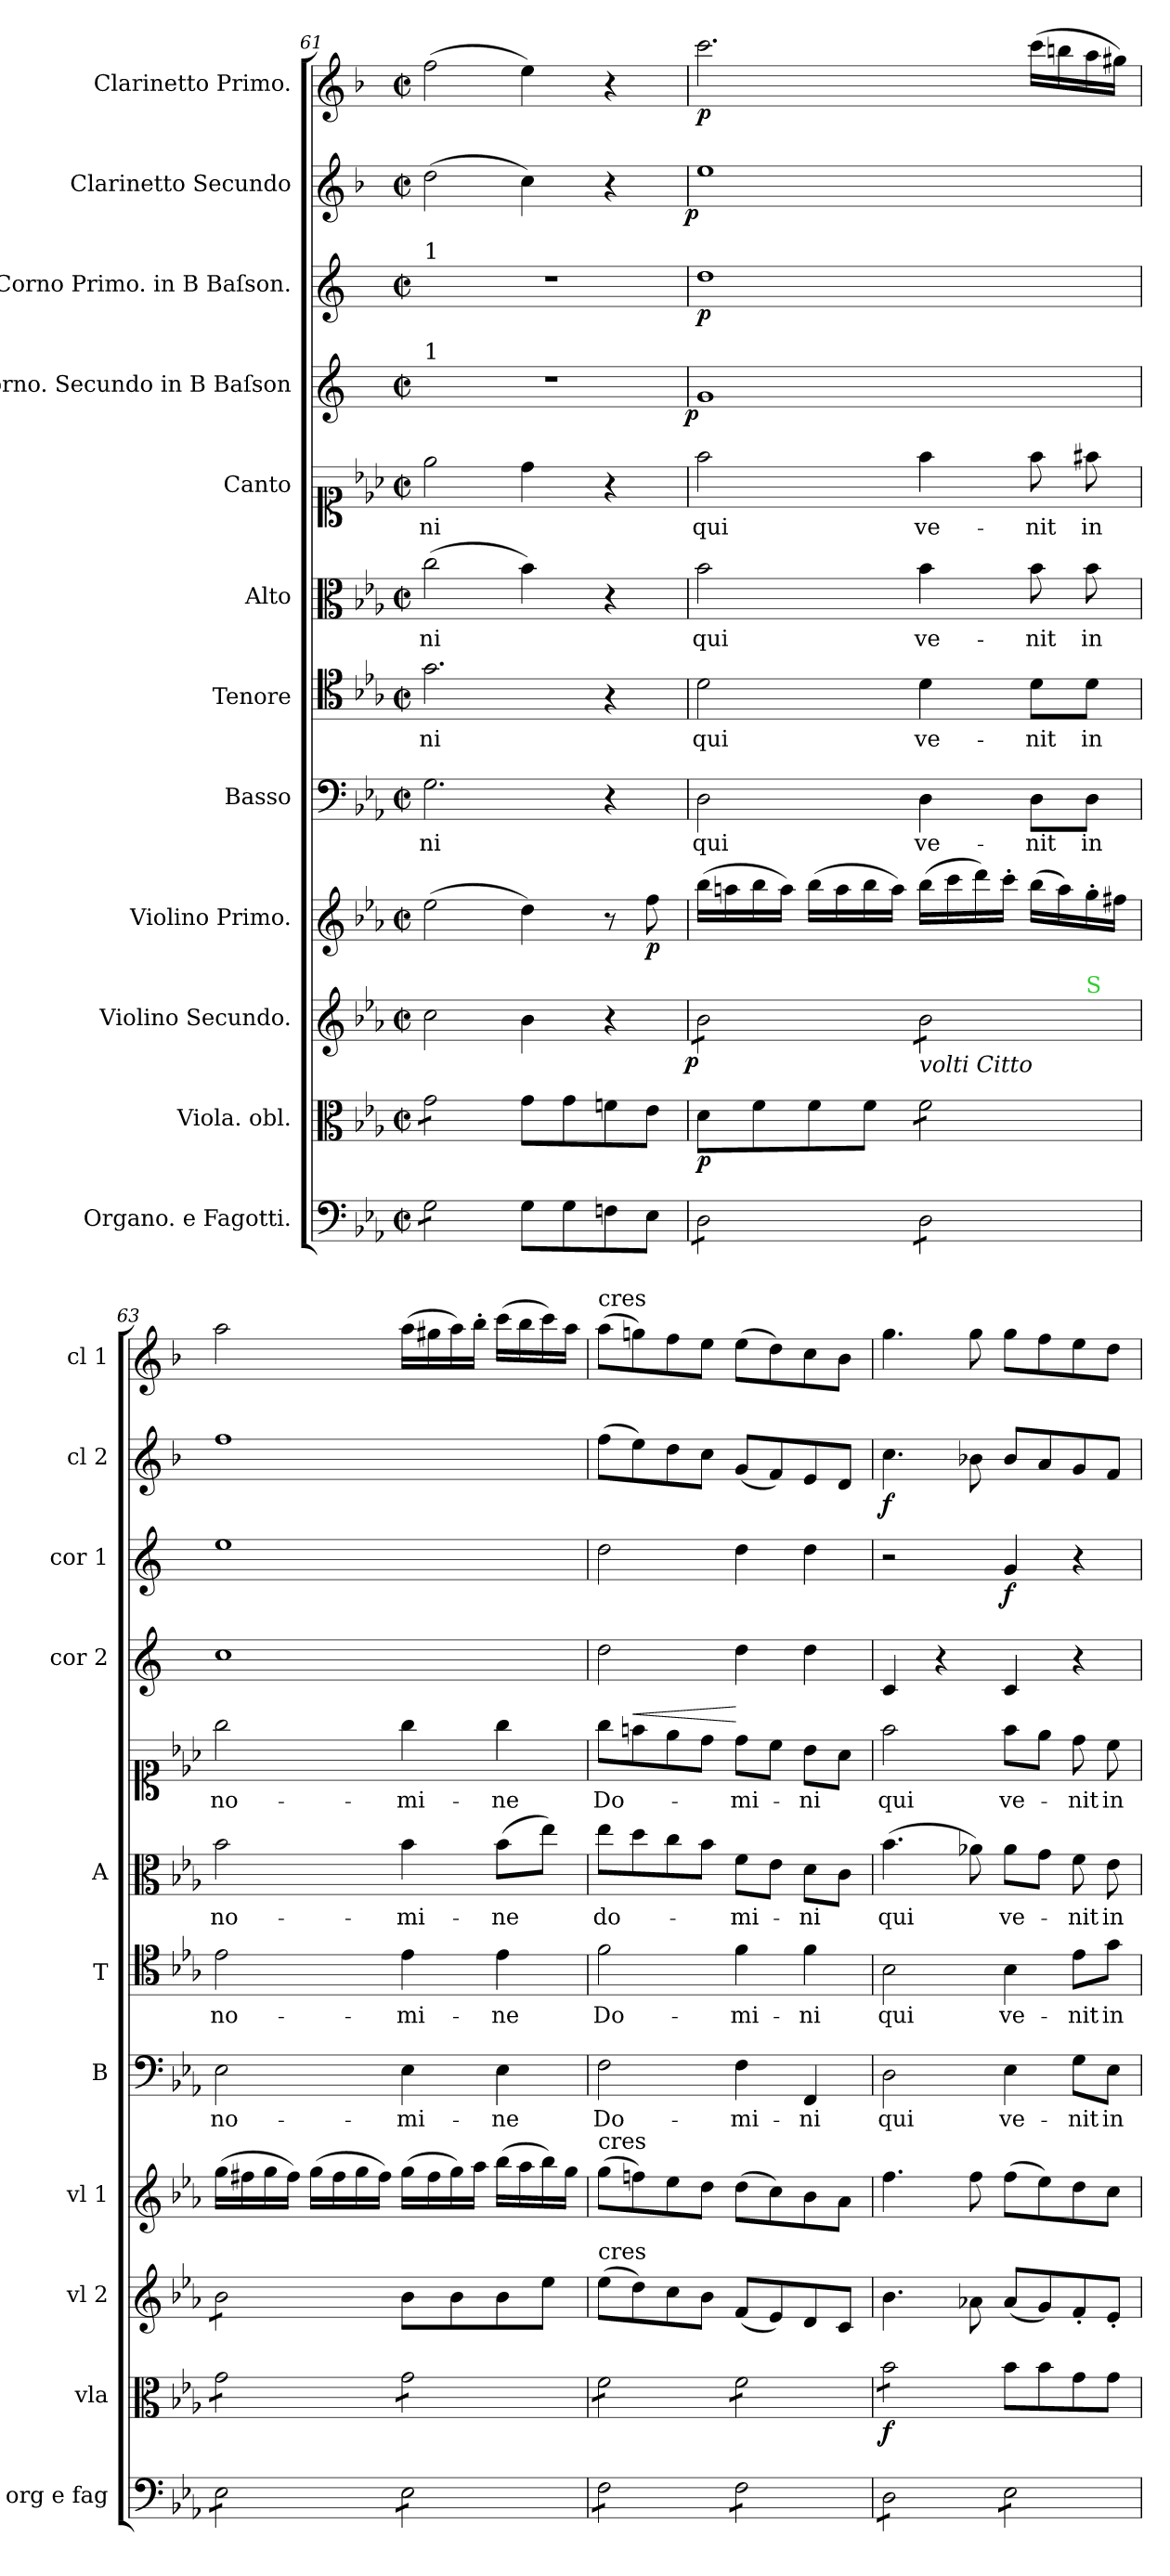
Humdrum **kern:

**kern	**kern	**dynam	**kern	**dynam	**kern	**dynam	**kern	**text	**kern	**text	**kern	**text	**kern	**text	**dynam	**kern	**dynam	**kern	**dynam	**kern	**dynam	**kern	**dynam
*part12	*part11	*part11	*part10	*part10	*part9	*part9	*part8	*part8	*part7	*part7	*part6	*part6	*part5	*part5	*part5	*part4	*part4	*part3	*part3	*part2	*part2	*part1	*part1
*staff12	*staff11	*staff11	*staff10	*staff10	*staff9	*staff9	*staff8	*staff8	*staff7	*staff7	*staff6	*staff6	*staff5	*staff5	*staff5	*staff4	*staff4	*staff3	*staff3	*staff2	*staff2	*staff1	*staff1
*I"Organo. e Fagotti.	*I"Viola. obl.	*	*I"Violino Secundo.	*	*I"Violino Primo.	*	*I"Basso	*	*I"Tenore	*	*I"Alto	*	*I"Canto	*	*	*I"Corno. Secundo in B Baſson	*	*I"Corno Primo. in B Baſson.	*	*I"Clarinetto Secundo	*	*I"Clarinetto Primo.	*
*I'org e fag	*I'vla	*	*I'vl 2	*	*I'vl 1	*	*I'B	*	*I'T	*	*I'A	*	*	*	*	*I'cor 2	*	*I'cor 1	*	*I'cl 2	*	*I'cl 1	*
*clefF4	*clefC3	*	*clefG2	*	*clefG2	*	*clefF4	*	*clefC4	*	*clefC3	*	*clefC1	*	*	*clefG2	*	*clefG2	*	*clefG2	*	*clefG2	*
*	*	*	*	*	*	*	*	*	*	*	*	*	*	*	*	*ITrd-2c-3	*	*ITrd-2c-3	*	*ITrd1c2	*	*ITrd1c2	*
*k[b-e-a-]	*k[b-e-a-]	*	*k[b-e-a-]	*	*k[b-e-a-]	*	*k[b-e-a-]	*	*k[b-e-a-]	*	*k[b-e-a-]	*	*k[b-e-a-]	*	*	*k[b-e-a-]	*	*k[b-e-a-]	*	*k[b-e-a-]	*	*k[b-e-a-]	*
*E-:	*E-:	*	*E-:	*	*E-:	*	*E-:	*	*E-:	*	*E-:	*	*E-:	*	*	*	*	*	*	*E-:	*	*E-:	*
*M2/2	*M2/2	*	*M2/2	*	*M2/2	*	*M2/2	*	*M2/2	*	*M2/2	*	*M2/2	*	*	*M2/2	*	*M2/2	*	*M2/2	*	*M2/2	*
*met(c|)	*met(c|)	*	*met(c|)	*	*met(c|)	*	*met(c|)	*	*met(c|)	*	*met(c|)	*	*met(c|)	*	*	*met(c|)	*	*met(c|)	*	*met(c|)	*	*met(c|)	*
=61	=61	=61	=61	=61	=61	=61	=61	=61	=61	=61	=61	=61	=61	=61	=61	=61	=61	=61	=61	=61	=61	=61	=61
!	!	!	!	!	!	!	!	!	!	!	!	!	!	!	!	!	!	!LO:TX:a:t=1	!	!	!	!	!
!	!	!	!	!	!	!	!	!	!	!	!	!	!	!	!	!LO:TX:a:t=1	!	!	!	!	!	!	!
*tremolo	*	*	*	*	*	*	*	*	*	*	*	*	*	*	*	*	*	*	*	*	*	*	*
*	*tremolo	*	*	*	*	*	*	*	*	*	*	*	*	*	*	*	*	*	*	*	*	*	*
8G\L	8g\L	.	2cc\	.	(2ee-\	.	2.G\	-ni	2.g\	-ni	(2cc\	-ni	2ee-\	-ni	.	1r	.	1r	.	(2cc\	.	(2ee-\	.
8G\	8g\	.	.	.	.	.	.	.	.	.	.	.	.	.	.	.	.	.	.	.	.	.	.
8G\	8g\	.	.	.	.	.	.	.	.	.	.	.	.	.	.	.	.	.	.	.	.	.	.
8G\J	8g\J	.	.	.	.	.	.	.	.	.	.	.	.	.	.	.	.	.	.	.	.	.	.
*	*Xtremolo	*	*	*	*	*	*	*	*	*	*	*	*	*	*	*	*	*	*	*	*	*	*
*Xtremolo	*	*	*	*	*	*	*	*	*	*	*	*	*	*	*	*	*	*	*	*	*	*	*
8G\L	8g\L	.	4b-\	.	4dd\)	.	.	.	.	.	4b-\)	.	4dd\	.	.	.	.	.	.	4b-\)	.	4dd\)	.
8G\	8g\	.	.	.	.	.	.	.	.	.	.	.	.	.	.	.	.	.	.	.	.	.	.
8Fn\	8fn\	.	4r	.	8r	.	4r	.	4r	.	4r	.	4r	.	.	.	.	.	.	4r	.	4r	.
8E-\J	8e-\J	.	.	.	8ff\	p	.	.	.	.	.	.	.	.	.	.	.	.	.	.	.	.	.
=62	=62	=62	=62	=62	=62	=62	=62	=62	=62	=62	=62	=62	=62	=62	=62	=62	=62	=62	=62	=62	=62	=62	=62
!	!	!	!	!LO:DY:rj	!	!	!	!	!	!	!	!	!	!	!LO:DY:a	!	!LO:DY:rj	!	!	!	!LO:DY:rj	!	!
*	*	*	*^	*	*	*	*	*	*	*	*	*	*	*	*	*	*	*	*	*	*	*	*
*tremolo	*	*	*	*	*	*	*	*	*	*	*	*	*	*	*	*	*	*	*	*	*	*	*	*
*	*	*	*tremolo	*	*	*	*	*	*	*	*	*	*	*	*	*	*	*	*	*	*	*	*	*
8D\L	8d\L	p	8b-\L	2..ryy	p	(16bb-\LL	.	2D\	qui	2d\	qui	2b-\	qui	2ff\	qui	piano	1b-\	p	1ff\	p	1dd\	p	2.bb-\	p
.	.	.	.	.	.	16aan\	.	.	.	.	.	.	.	.	.	.	.	.	.	.	.	.	.	.
8D\	8f\	.	8b-\	.	.	16bb-\	.	.	.	.	.	.	.	.	.	.	.	.	.	.	.	.	.	.
.	.	.	.	.	.	16aa\JJ)	.	.	.	.	.	.	.	.	.	.	.	.	.	.	.	.	.	.
8D\	8f\	.	8b-\	.	.	(16bb-\LL	.	.	.	.	.	.	.	.	.	.	.	.	.	.	.	.	.	.
.	.	.	.	.	.	16aa\	.	.	.	.	.	.	.	.	.	.	.	.	.	.	.	.	.	.
8D\J	8f\J	.	8b-\J	.	.	16bb-\	.	.	.	.	.	.	.	.	.	.	.	.	.	.	.	.	.	.
.	.	.	.	.	.	16aa\JJ)	.	.	.	.	.	.	.	.	.	.	.	.	.	.	.	.	.	.
!	!	!	!LO:TX:b:i:t=volti Citto	!	!	!	!	!	!	!	!	!	!	!	!	!	!	!	!	!	!	!	!	!
*	*tremolo	*	*	*	*	*	*	*	*	*	*	*	*	*	*	*	*	*	*	*	*	*	*	*
8D\L	8f\L	.	8b-\L	.	.	(16bb-\LL	.	4D\	ve-	4d\	ve-	4b-\	ve-	4ff\	ve-	.	.	.	.	.	.	.	.	.
.	.	.	.	.	.	16ccc\	.	.	.	.	.	.	.	.	.	.	.	.	.	.	.	.	.	.
8D\	8f\	.	8b-\	.	.	16ddd\)	.	.	.	.	.	.	.	.	.	.	.	.	.	.	.	.	.	.
.	.	.	.	.	.	16ccc'\JJ	.	.	.	.	.	.	.	.	.	.	.	.	.	.	.	.	.	.
8D\	8f\	.	8b-\	.	.	(16bb-\LL	.	8D\L	-nit	8d\L	-nit	8b-\	-nit	8ff\	-nit	.	.	.	.	.	.	.	(16bb-\LL	.
.	.	.	.	.	.	16aa\)	.	.	.	.	.	.	.	.	.	.	.	.	.	.	.	.	16aan\	.
!	!	!	!	!LO:TX:a:color=limegreen:t=S	!	!	!	!	!	!	!	!	!	!	!	!	!	!	!	!	!	!	!	!
8D\J	8f\J	.	8b-\J	8ryy	.	16gg'\	.	8D\J	in	8d\J	in	8b-\	in	8ff#X\	in	.	.	.	.	.	.	.	16gg\	.
.	.	.	.	.	.	16ff#X\JJ	.	.	.	.	.	.	.	.	.	.	.	.	.	.	.	.	16ff#X\JJ)	.
*	*	*	*v	*v	*	*	*	*	*	*	*	*	*	*	*	*	*	*	*	*	*	*	*	*
=63	=63	=63	=63	=63	=63	=63	=63	=63	=63	=63	=63	=63	=63	=63	=63	=63	=63	=63	=63	=63	=63	=63	=63
8E-\L	8g\L	.	8b-\L	.	(16gg\LL	.	2E-\	no-	2e-\	no-	2b-\	no-	2gg\	no-	.	1ee-\	.	1gg\	.	1ee-\	.	2gg\	.
.	.	.	.	.	16ff#X\	.	.	.	.	.	.	.	.	.	.	.	.	.	.	.	.	.	.
8E-\	8g\	.	8b-\	.	16gg\	.	.	.	.	.	.	.	.	.	.	.	.	.	.	.	.	.	.
.	.	.	.	.	16ff#\JJ)	.	.	.	.	.	.	.	.	.	.	.	.	.	.	.	.	.	.
8E-\	8g\	.	8b-\	.	(16gg\LL	.	.	.	.	.	.	.	.	.	.	.	.	.	.	.	.	.	.
.	.	.	.	.	16ff#\	.	.	.	.	.	.	.	.	.	.	.	.	.	.	.	.	.	.
8E-\J	8g\J	.	8b-\J	.	16gg\	.	.	.	.	.	.	.	.	.	.	.	.	.	.	.	.	.	.
*	*	*	*Xtremolo	*	*	*	*	*	*	*	*	*	*	*	*	*	*	*	*	*	*	*	*
.	.	.	.	.	16ff#\JJ)	.	.	.	.	.	.	.	.	.	.	.	.	.	.	.	.	.	.
8E-\L	8g\L	.	8b-\L	.	(16gg\LL	.	4E-\	-mi-	4e-\	-mi-	4b-\	-mi-	4gg\	-mi-	.	.	.	.	.	.	.	(16gg\LL	.
.	.	.	.	.	16ff#\	.	.	.	.	.	.	.	.	.	.	.	.	.	.	.	.	16ff#X\	.
8E-\	8g\	.	8b-\	.	16gg\)	.	.	.	.	.	.	.	.	.	.	.	.	.	.	.	.	16gg\)	.
.	.	.	.	.	16aa-\JJ	.	.	.	.	.	.	.	.	.	.	.	.	.	.	.	.	16aa-'\JJ	.
8E-\	8g\	.	8b-\	.	(16bb-\LL	.	4E-\	-ne	4e-\	-ne	(8b-\L	-ne	4gg\	-ne	.	.	.	.	.	.	.	(16bb-\LL	.
.	.	.	.	.	16aa-\	.	.	.	.	.	.	.	.	.	.	.	.	.	.	.	.	16aa-\	.
8E-\J	8g\J	.	8ee-\J	.	16bb-\)	.	.	.	.	.	8ee-\J)	.	.	.	.	.	.	.	.	.	.	16bb-\)	.
.	.	.	.	.	16gg\JJ	.	.	.	.	.	.	.	.	.	.	.	.	.	.	.	.	16gg\JJ	.
=64	=64	=64	=64	=64	=64	=64	=64	=64	=64	=64	=64	=64	=64	=64	=64	=64	=64	=64	=64	=64	=64	=64	=64
!	!	!	!	!	!	!	!	!	!	!	!	!	!	!	!	!	!	!	!	!	!	!LO:TX:t=cres	!
!	!	!	!	!	!LO:TX:t=cres	!	!	!	!	!	!	!	!	!	!	!	!	!	!	!	!	!	!
!	!	!	!LO:TX:t=cres	!	!	!	!	!	!	!	!	!	!	!	!	!	!	!	!	!	!	!	!
8F\L	8f\L	.	(8ee-\L	.	(8gg\L	.	2F\	Do-	2f\	Do-	8ee-\L	do-	8gg\L	Do-	.	2ff\	.	2ff\	.	(8ee-\L	.	(8gg\L	.
!	!	!	!	!	!	!	!	!	!	!	!	!	!	!	!LO:HP:a	!	!	!	!	!	!	!	!
8F\	8f\	.	8dd\)	.	8ffn\)	.	.	.	.	.	8dd\	.	8ffn\	.	<	.	.	.	.	8dd\)	.	8ffn\)	.
8F\	8f\	.	8cc\	.	8ee-\	.	.	.	.	.	8cc\	.	8ee-\	.	.	.	.	.	.	8cc\	.	8ee-\	.
8F\J	8f\J	.	8b-\J	.	8dd\J	.	.	.	.	.	8b-\J	.	8dd\J	.	.	.	.	.	.	8b-\J	.	8dd\J	.
8F\L	8f\L	.	(8f/L	.	(8dd\L	.	4F\	-mi-	4f\	-mi-	8f\L	-mi-	8dd\L	-mi-	[	4ff\	.	4ff\	.	(8f/L	.	(8dd\L	.
8F\	8f\	.	8e-/)	.	8cc\)	.	.	.	.	.	8e-\J	.	8cc\J	.	.	.	.	.	.	8e-/)	.	8cc\)	.
8F\	8f\	.	8d/	.	8b-\	.	4FF/	-ni	4f\	-ni	8d\L	-ni	8b-\L	-ni	.	4ff\	.	4ff\	.	8d/	.	8b-\	.
8F\J	8f\J	.	8c/J	.	8a-\J	.	.	.	.	.	8c\J	.	8a-\J	.	.	.	.	.	.	8c/J	.	8a-\J	.
=65	=65	=65	=65	=65	=65	=65	=65	=65	=65	=65	=65	=65	=65	=65	=65	=65	=65	=65	=65	=65	=65	=65	=65
!	!	!	!	!	!	!	!	!	!	!	!	!	!	!	!LO:DY:a	!	!	!	!	!	!	!	!
8D\L	8b-\L	f	4.b-\	forto	4.ff\	forto	2D\	qui	2B-\	qui	(4.b-\	qui	2ff\	qui	forto	4e-/	.	2r	.	4.b-\	f	4.ff\	forte
8D\	8b-\	.	.	.	.	.	.	.	.	.	.	.	.	.	.	.	.	.	.	.	.	.	.
8D\	8b-\	.	.	.	.	.	.	.	.	.	.	.	.	.	.	4r	.	.	.	.	.	.	.
8D\J	8b-\J	.	8a-X\	.	8ff\	.	.	.	.	.	8a-X\)	.	.	.	.	.	.	.	.	8a-X\	.	8ff\	.
*	*Xtremolo	*	*	*	*	*	*	*	*	*	*	*	*	*	*	*	*	*	*	*	*	*	*
8E-\L	8b-\L	.	(8a-/L	.	(8ff\L	.	4E-\	ve-	4B-\	ve-	8a-\L	ve-	8ff\L	ve-	.	4e-/	.	4b-/	f	8a-/L	.	8ff\L	.
8E-\	8b-\	.	8g/)	.	8ee-\)	.	.	.	.	.	8g\J	.	8ee-\J	.	.	.	.	.	.	8g/	.	8ee-\	.
8E-\	8g\	.	8f'/	.	8dd\	.	8G\L	-nit	8e-\L	-nit	8f\	-nit	8dd\	-nit	.	4r	.	4r	.	8f/	.	8dd\	.
8E-\J	8g\J	.	8e-'/J	.	8cc\J	.	8E-\J	in	8g\J	in	8e-\	in	8cc\	in	.	.	.	.	.	8e-/J	.	8cc\J	.
*Xtremolo	*	*	*	*	*	*	*	*	*	*	*	*	*	*	*	*	*	*	*	*	*	*	*
=	=	=	=	=	=	=	=	=	=	=	=	=	=	=	=	=	=	=	=	=	=	=	=
*-	*-	*-	*-	*-	*-	*-	*-	*-	*-	*-	*-	*-	*-	*-	*-	*-	*-	*-	*-	*-	*-	*-	*-
